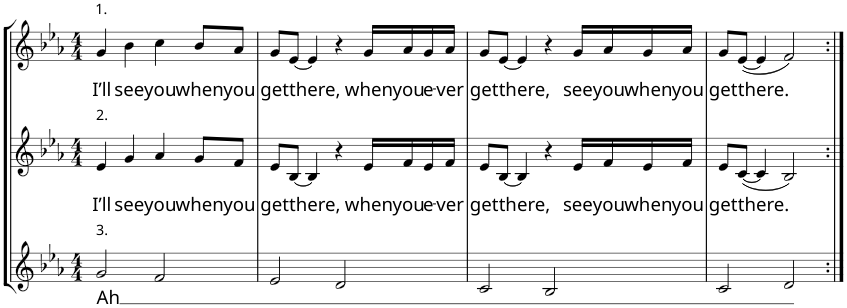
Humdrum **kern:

**kern	**text	**kern	**text	**kern	**text
*part3	*part3	*part2	*part2	*part1	*part1
*staff3	*staff3	*staff2	*staff2	*staff1	*staff1
*I"P3	*	*I"Voice	*	*I"Voice	*
*	*	*I'V	*	*I'V	*
*clefG2	*	*clefG2	*	*clefG2	*
*k[b-e-a-]	*	*k[b-e-a-]	*	*k[b-e-a-]	*
*E-:	*	*E-:	*	*E-:	*
*M4/4	*	*M4/4	*	*M4/4	*
=1	=1	=1	=1	=1	=1
!	!	!	!	!LO:TX:a:t=1.	!
!	!	!LO:TX:a:t=2.	!	!	!
!LO:TX:a:t=3.	!	!	!	!	!
!	!LO:LY:b	!	!LO:LY:b	!	!LO:LY:b
2g/	Ah	4e-/	I’ll	4g/	I’ll
!	!	!	!LO:LY:b	!	!LO:LY:b
.	.	4g/	see	4b-\	see
!	!	!	!LO:LY:b	!	!LO:LY:b
2f/	.	4a-/	you	4cc\	you
!	!	!	!LO:LY:b	!	!LO:LY:b
.	.	8g/L	when	8b-/L	when
!	!	!	!LO:LY:b	!	!LO:LY:b
.	.	8f/J	you	8a-/J	you
=2	=2	=2	=2	=2	=2
!	!	!	!LO:LY:b	!	!LO:LY:b
2e-/	.	8e-/L	get	8g/L	get
!	!	!	!LO:LY:b	!	!LO:LY:b
.	.	[8B-/J	there,	[8e-/J	there,
.	.	4B-/]	.	4e-/]	.
2d/	.	4r	.	4r	.
!	!	!	!LO:LY:b	!	!LO:LY:b
.	.	16e-/LL	when	16g/LL	when
!	!	!	!LO:LY:b	!	!LO:LY:b
.	.	16f/	you	16a-/	you
!	!	!	!LO:LY:b	!	!LO:LY:b
.	.	16e-/	e-	16g/	e-
!	!	!	!LO:LY:b	!	!LO:LY:b
.	.	16f/JJ	-ver	16a-/JJ	-ver
=3	=3	=3	=3	=3	=3
!	!	!	!LO:LY:b	!	!LO:LY:b
2c/	.	8e-/L	get	8g/L	get
!	!	!	!LO:LY:b	!	!LO:LY:b
.	.	[8B-/J	there,	[8e-/J	there,
.	.	4B-/]	.	4e-/]	.
2B-/	.	4r	.	4r	.
!	!	!	!LO:LY:b	!	!LO:LY:b
.	.	16e-/LL	see	16g/LL	see
!	!	!	!LO:LY:b	!	!LO:LY:b
.	.	16f/	you	16a-/	you
!	!	!	!LO:LY:b	!	!LO:LY:b
.	.	16e-/	when	16g/	when
!	!	!	!LO:LY:b	!	!LO:LY:b
.	.	16f/JJ	you	16a-/JJ	you
=4	=4	=4	=4	=4	=4
!	!	!	!LO:LY:b	!	!LO:LY:b
2c/	.	8e-/L	get	8g/L	get
!	!	!	!LO:LY:b	!	!LO:LY:b
.	.	([8c/J	there.	([8e-/J	there.
.	.	4c/]	.	4e-/]	.
2d/	.	2B-/)	.	2f/)	.
=:|!	=:|!	=:|!	=:|!	=:|!	=:|!
*-	*-	*-	*-	*-	*-
